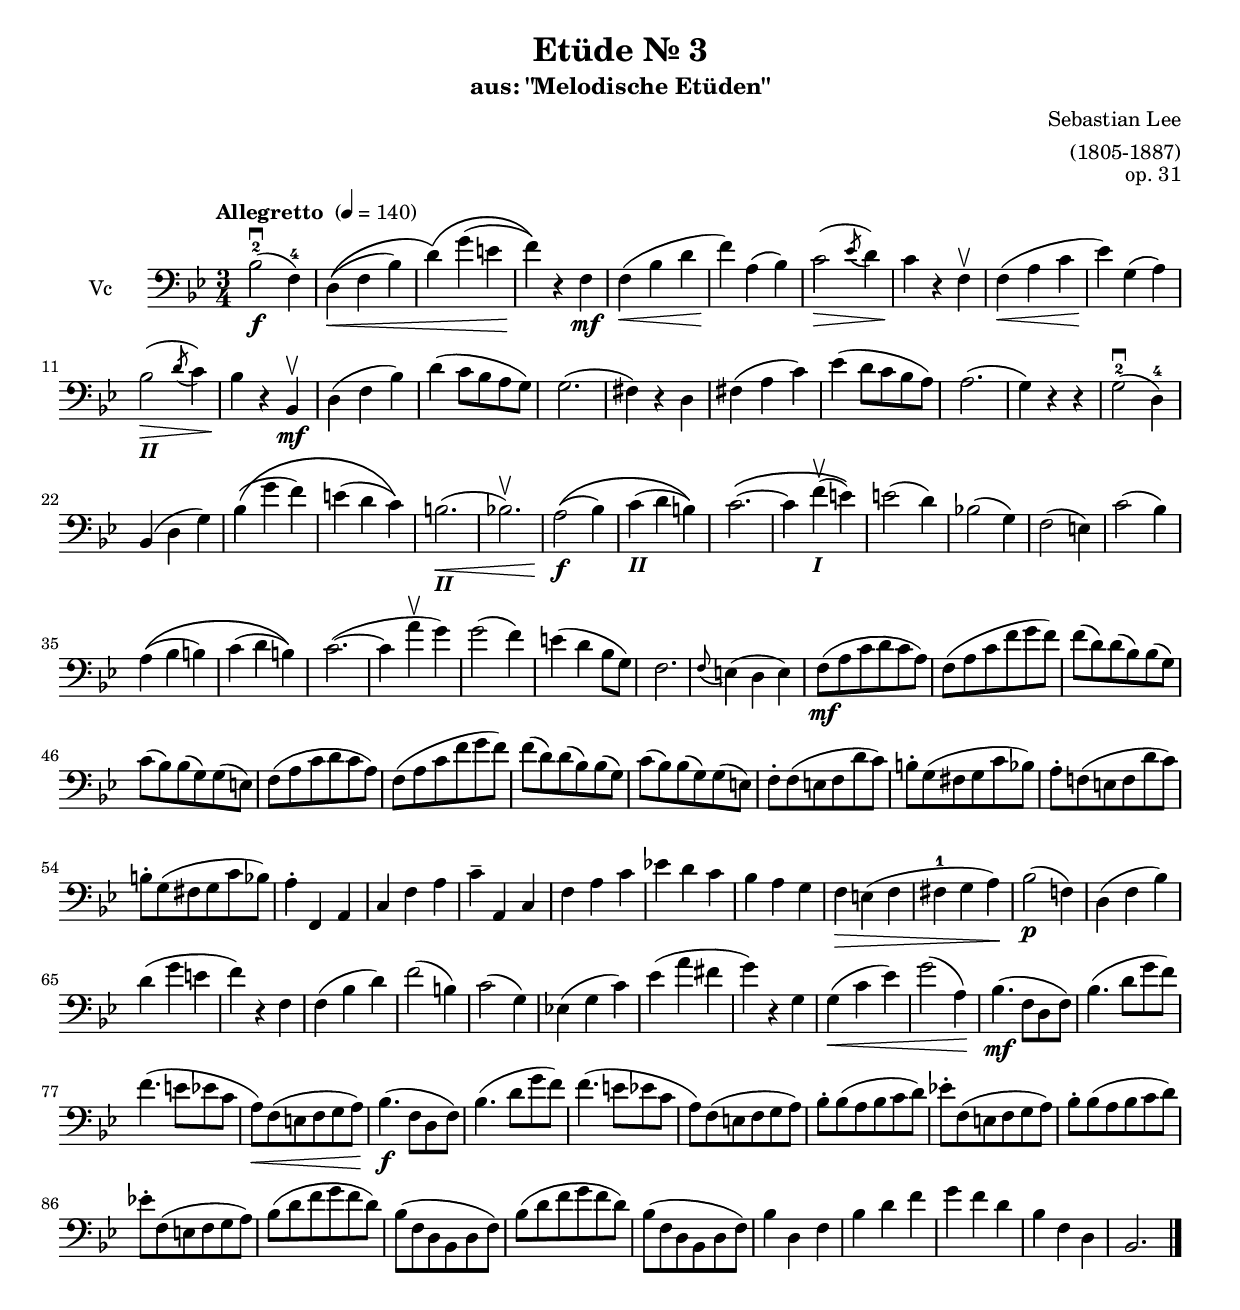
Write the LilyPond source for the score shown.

\version "2.12.3"
\include "deutsch.ly"

#(set-global-staff-size 18)

\header {
  title = "Etüde Nr. 3"
  subtitle = "aus: \"Melodische Etüden\""
  composer = "Sebastian Lee"
  arranger = "(1805-1887)"
  opus = "op. 31"
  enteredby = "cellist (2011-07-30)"
}

voiceconsts = {
 \key b \major
 \time 3/4
 \clef "bass"
% \numericTimeSignature
 \compressFullBarRests
 \tempo "Allegretto " 4=140
}

%minstr = "harpsichord"
%minstr = "clarinet"
%minstr = "accordion"
minstr = "bassoon"

si  = \markup \bold \italic "I"
sii = \markup \bold \italic "II"

va = \relative c' {
   \voiceconsts

   b2(-2\f\downbow f4)-4
   d\((\< f b)
   d\)\( g( e
   f)\)\! r f,\mf
   f(\< b d
   f)\! a,( b)
   c2(\> \acciaccatura es8 d4)
   c\! r f,\upbow
   f(\< a c

   es)\! g,( a)
   b2(\>_\sii \acciaccatura d8 c4)
   b\! r b,\mf\upbow
   d( f b)
   d( c8 b a g)
   g2.(
   fis4) r d
   fis( a c)
   es( d8 c b a)
   a2.(

   g4) r r
   g2(-2\downbow d4)-4
   b( d g)
   b\(( g' f)
   e( d c)\)
   h2.(\<_\sii
   b!)\upbow
   a2\((\!\f b4)
   c(_\sii d h)\)
   c2.\(~
   c4 f(\upbow_\si e)\)

   e2( d4)
   b!2( g4)
   f2( e4)
   c'2( b4)
   a\(( b h)
   c( d h)\)
   c2.(~
   c4 a'\upbow g)
   g2( f4)
   e( d b8 g)

   f2.
   \appoggiatura f8 e4( d e)
   f8(\mf a c d c a)
   f( a c f g f)
   f( d) d( b) b( g)
   c( b) b( g) g( e)
   f( a c d c a)

   f( a c f g f)
   f( d) d( b) b( g)
   c( b) b( g) g( e)
   f-. f( e f d' c)
   h-. g( fis g c b!)
   a-. f!( e f d' c)

   h-. g( fis g c b)
   a4-. f, a
   c f a
   c-- a, c
   f a c
   es! d c
   b a g
   f\> e( f
   fis-1 g a)\!
   b2(\p f!4)

   d( f b)
   d( g e
   f) r f,
   f( b d)
   f2( h,4)
   c2( g4)
   es!( g c)
   es( a fis
   g) r g,
   g(\< c es)

   g2( a,4)\!
   b4.(\mf f8 d f)
   b4.( d8 g f)
   f4.( e8 es c
   a)\< f( e f g a)
   b4.(\f f8 d f)
   b4.( d8 g f)
   f4.( e8 es c

   a) f( e f g a)
   b-. b( a b c d)
   es!-. f,( e f g a)
   b-. b( a b c d)
   es!-. f,( e f g a)
   b( d f g f d)

   b( f d b d f)
   b( d f g f d)
   b( f d b d f)
   b4 d, f
   b d f
   g f d
   b f d
   b2. \bar "|."
}


\book {
  \score {
    \new StaffGroup <<
      \new Staff {
	\set Staff.midiInstrument = \minstr
	\set Staff.instrumentName = #"Vc"
	\transpose c c { \va }
      }
    >>

    \layout {}

    \midi {
      \context {
	\Score
	tempoWholesPerMinute = #(ly:make-moment 140 4)
      }
    }
  }
}
